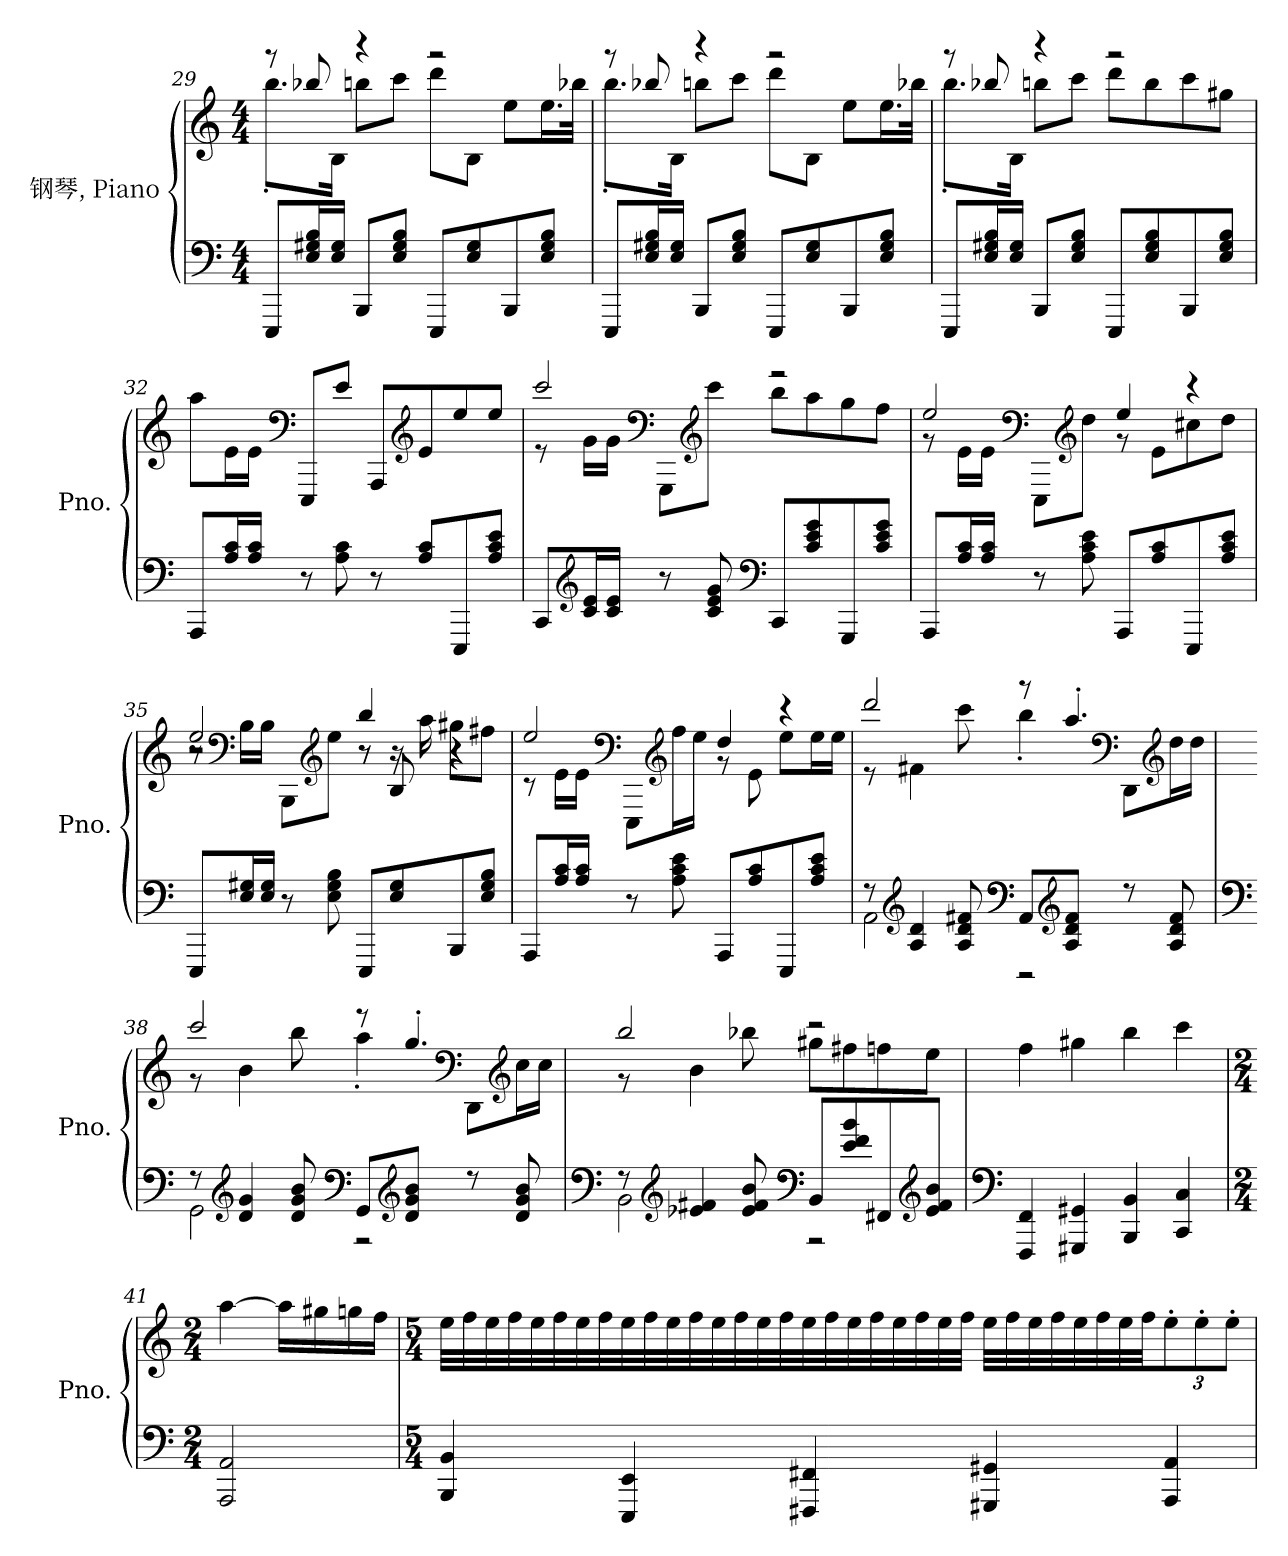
**kern	**kern
*part1	*part1
*staff2	*staff1
*I"钢琴, Piano	*
*I'Pno.	*
*clefF4	*clefG2
*k[]	*k[]
*M4/4	*M4/4
=29	=29
*	*^
8EEE/L	8r	8.bb'\L
16E/ 16G#X/ 16B/L	8bb-X/	.
16E/ 16G#/JJ	.	16B\Jk
8BBB/L	4r	8bbn\L
8E/ 8G#/ 8B/J	.	8ccc\J
8EEE/L	2r	8ddd\L
8E/ 8G#/	.	8B\J
8BBB/	.	8ee\L
8E/ 8G#/ 8B/J	.	16.ee\L
.	.	32bb-X\JJk
=30	=30	=30
8EEE/L	8r	8.bb'\L
16E/ 16G#X/ 16B/L	8bb-X/	.
16E/ 16G#/JJ	.	16B\Jk
8BBB/L	4r	8bbn\L
8E/ 8G#/ 8B/J	.	8ccc\J
8EEE/L	2r	8ddd\L
8E/ 8G#/	.	8B\J
8BBB/	.	8ee\L
8E/ 8G#/ 8B/J	.	16.ee\L
.	.	32bb-X\JJk
!!LO:PB:g=z	!!
=31	=31	=31
8EEE/L	8r	8.bb'\L
16E/ 16G#X/ 16B/L	8bb-X/	.
16E/ 16G#/JJ	.	16B\Jk
8BBB/L	4r	8bbn\L
8E/ 8G#/ 8B/J	.	8ccc\J
8EEE/L	2r	8ddd\L
8E/ 8G#/ 8B/	.	8bb\
8BBB/	.	8ccc\
8E/ 8G#/ 8B/J	.	8gg#X\J
*	*v	*v
=32	=32
8AAA/L	8aa\L
16A/ 16c/L	16e\L
16A/ 16c/JJ	16e\JJ
*	*clefF4
8r	8EEE/L
8A\ 8c\	8e/J
8r	8AAA/L
*	*clefG2
8A/ 8c/L	8e/
8EEE/	8ee/
8A/ 8c/ 8e/J	8ee/J
!!LO:LB:g=z
=33	=33
*	*^
8CC/L	2ccc/	8r
*clefG2	*	*
16c/ 16e/L	.	16g\LL
16c/ 16e/JJ	.	16g\JJ
*	*clefF4	*
8r	.	8GGG\L
*	*clefG2	*
8c/ 8e/ 8g/	.	8ccc\J
*clefF4	*	*
8CC/L	2r	8bb\L
8c/ 8e/ 8g/	.	8aa\
8GGG/	.	8gg\
8c/ 8e/ 8g/J	.	8ff\J
=34	=34	=34
8AAA/L	2ee/	8r
16A/ 16c/L	.	16e\LL
16A/ 16c/JJ	.	16e\JJ
*	*clefF4	*
8r	.	8EEE\L
*	*clefG2	*
8A\ 8c\ 8e\	.	8dd\J
8AAA/L	4ee/	8r
8A/ 8c/	.	8e\L
8EEE/	4r	8cc#X\
8A/ 8c/ 8e/J	.	8dd\J
!!LO:LB:g=z
=35	=35	=35
*	*	*^
8EEE/L	2ee/	8r	2r
*	*clefF4	*	*
16E/ 16G#X/L	.	16B\LL	.
16E/ 16G#/JJ	.	16B\JJ	.
8r	.	8BBB\L	.
*	*clefG2	*	*
8E\ 8G#\ 8B\	.	8ee\J	.
8EEE/L	4bb/	8r	8r
8E/ 8G#/	.	16r	8B/
.	.	16aa\	.
8BBB/	4r	8gg#X\L	4r
8E/ 8G#/ 8B/J	.	8ff#X\J	.
*	*	*v	*v
=36	=36	=36
8AAA/L	2ee/	8r
16A/ 16c/L	.	16e\LL
16A/ 16c/JJ	.	16e\JJ
*	*clefF4	*
8r	.	8EEE\L
*	*clefG2	*
8A\ 8c\ 8e\	.	16ff\L
.	.	16ee\JJ
8AAA/L	4dd/	8r
8A/ 8c/	.	8e\
8EEE/	4r	8ee\L
8A/ 8c/ 8e/J	.	16ee\L
.	.	16ee\JJ
!!LO:LB:g=z	!!
=37	=37	=37
*^	*	*
8r	2AA\	2ddd/	8r
*clefG2	*	*	*
4A/ 4d/	.	.	4f#X\
8A/ 8d/ 8f#X/	.	.	8ccc\
*clefF4	*	*	*
8AA/L	2r	8r	4bb'\
*clefG2	*	*	*
8A/ 8d/ 8f#/J	.	4.aa'/	.
*	*	*clefF4	*
8r	.	.	8DD\L
*	*	*clefG2	*
8A/ 8d/ 8f#/	.	.	16dd\L
.	.	.	16dd\JJ
=38	=38	=38	=38
*clefF4	*	*	*
8r	2GG\	2ccc/	8r
*clefG2	*	*	*
4d/ 4g/	.	.	4b\
8d/ 8g/ 8b/	.	.	8bb\
*clefF4	*	*	*
8GG/L	2r	8r	4aa'\
*clefG2	*	*	*
8d/ 8g/ 8b/J	.	4.gg'/	.
*	*	*clefF4	*
8r	.	.	8DD\L
*	*	*clefG2	*
8d/ 8g/ 8b/	.	.	16cc\L
.	.	.	16cc\JJ
!!LO:LB:g=z	!!
=39	=39	=39	=39
*clefF4	*	*	*
8r	2BB\	2bb/	8r
*clefG2	*	*	*
4e-X/ 4f#X/	.	.	4b\
8e-/ 8f#/ 8b/	.	.	8bb-X\
*clefF4	*	*	*
8BB/L	2r	2r	8gg#X\L
8e-/ 8f#/ 8b/	.	.	8ff#X\
8FF#X/	.	.	8ffn\
*clefG2	*	*	*
8e-/ 8f#/ 8b/J	.	.	8ee\J
*v	*v	*	*
*	*v	*v
=40	=40
*clefF4	*
4FFF/ 4FF/	4ff\
4GGG#X/ 4GG#X/	4gg#X\
4BBB/ 4BB/	4bb\
4CC/ 4C/	4ccc\
=41	=41
*M2/4	*M2/4
2AAA/ 2AA/	[4aa\
.	16aa\LL]
.	16gg#X\
.	16ggn\
.	16ff\JJ
!!LO:LB:g=z
=42	=42
*M5/4	*M5/4
4BBB/ 4BB/	32ee\LLL
.	32ff\
.	32ee\
.	32ff\
.	32ee\
.	32ff\
.	32ee\
.	32ff\
4EEE/ 4EE/	32ee\
.	32ff\
.	32ee\
.	32ff\
.	32ee\
.	32ff\
.	32ee\
.	32ff\
4FFF#X/ 4FF#X/	32ee\
.	32ff\
.	32ee\
.	32ff\
.	32ee\
.	32ff\
.	32ee\
.	32ff\JJJ
4GGG#X/ 4GG#X/	32ee\LLL
.	32ff\
.	32ee\
.	32ff\
.	32ee\
.	32ff\
.	32ee\
.	32ff\JJ
*	*Xbrackettup
4AAA/ 4AA/	12ee'\
.	12ee'\
.	12ee'\J
=	=
*-	*-
